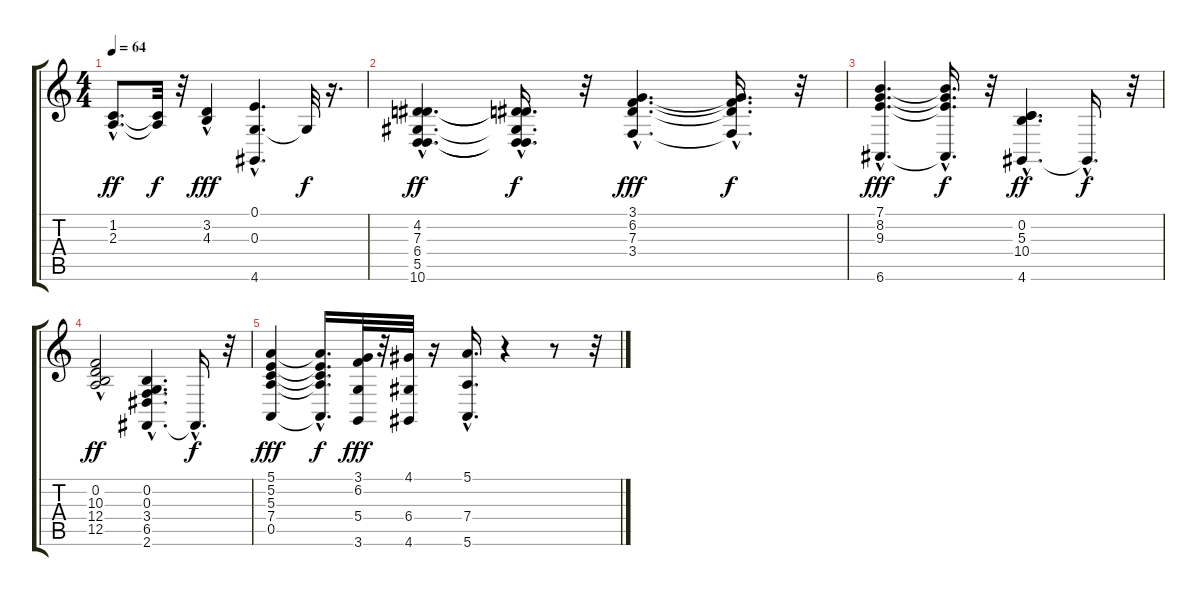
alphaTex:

\track "" {instrument rockorgan}
\staff {score tabs}
\tuning (E4 B3 G3 D3 A2 E2) {hide}
\ts (4 4)
\tempo 64
\clef g2
\ks c
(1.2{hac} 2.3{hac}).8{d dy ff} (1.2{t} 2.3{t}).32{dy f} r.32 (3.2{hac} 4.3{hac}).4{dy fff} (0.1{hac} 0.3{hac} 4.6{hac}).4{d} 0.3{t}.32{dy f} r.16{d} |
(4.2{hac} 7.3{hac} 6.4{hac} 5.5{hac} 10.6{hac}).4{d dy ff} (4.2{t} 7.3{t} 6.4{hac t} 5.5{hac t} 10.6{hac t}).16{d dy f} r.32 (3.1{hac} 6.2{hac} 7.3{hac} 3.4{hac}).4{d dy fff} (3.1{hac t} 6.2{hac t} 7.3{t} 3.4{hac t}).16{d dy f} r.32 |
(7.1{hac} 8.2{hac} 9.3{hac} 6.6{hac}).4{d dy fff} (7.1{hac t} 8.2{hac t} 9.3{hac t} 6.6{t}).16{d dy f} r.32 (0.2{hac} 5.3{hac} 10.4{hac} 4.6{hac}).4{d dy ff} 4.6{hac t}.16{d dy f} r.32 |
(0.2{hac} 10.3{hac} 12.4{hac} 12.5{hac}).2{dy ff} (0.2{hac} 0.3{hac} 3.4{hac} 6.5{hac} 2.6{hac}).4{d} 2.6{hac t}.16{d dy f} r.32 |
(5.1 5.2 5.3 7.4 0.5).4{dy fff} (5.1{t} 5.2{t} 5.3{t} 7.4{t} 0.5{hac t}).16{d dy f} (3.1 6.2 5.4 3.6).32{dy fff} r.32 (4.1 6.4 4.6).32 r.16 (5.1{hac} 7.4{hac} 5.6{hac}).16{d} r.4 r.8 r.32
